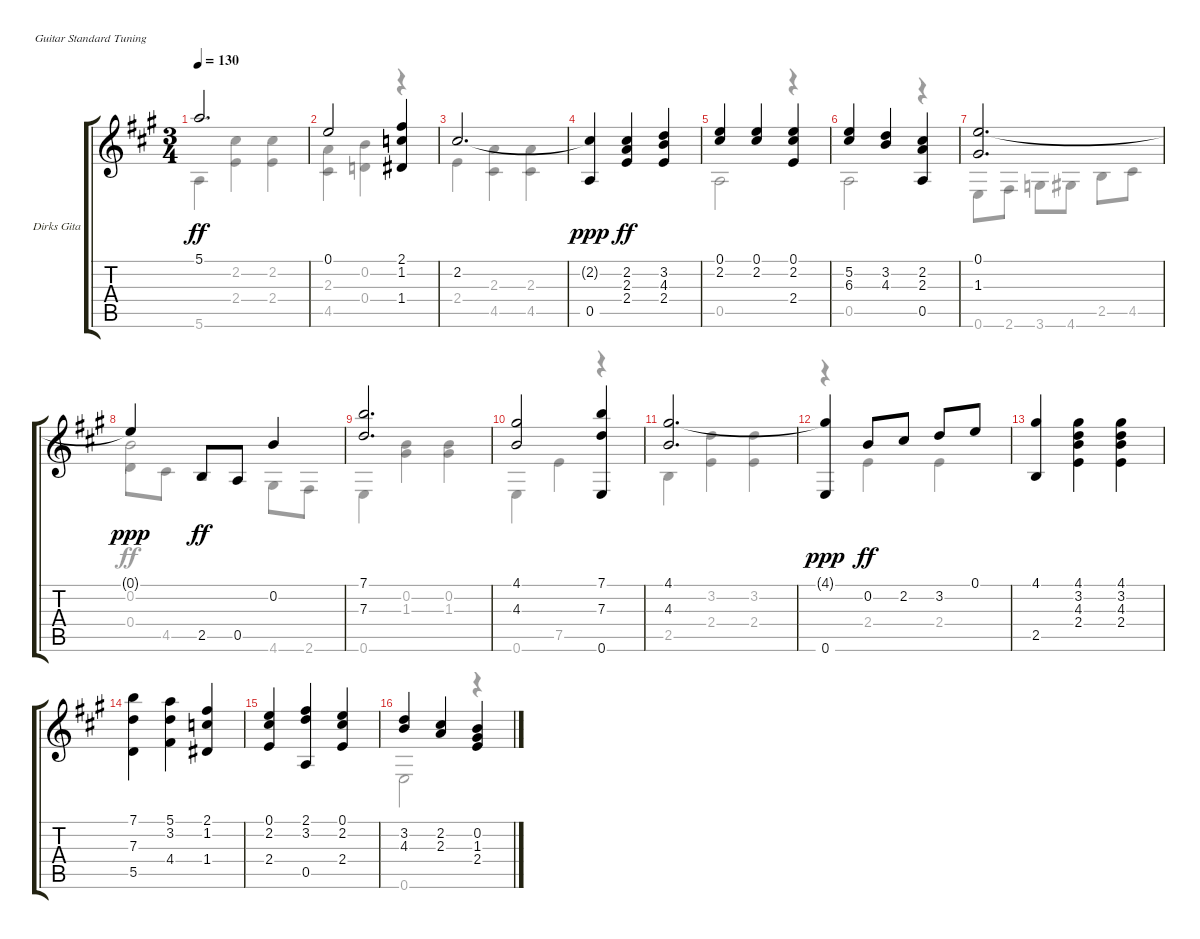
\bracketExtendMode groupsimilarinstruments
\firstSystemTrackNameOrientation horizontal
\otherSystemsTrackNameOrientation horizontal
\track ("Dirks Gitarre" "Dirks Gita") {instrument acousticguitarnylon}
\staff {score tabs}
\tuning (E4 B3 G3 D3 A2 E2)
\voice
\ts (3 4)
\tempo 130
\clef g2
\ks a
5.1.2{d dy ff instrument acousticguitarnylon} |
0.1.2 (2.1 1.2 1.4).4 |
2.2.2{d} |
(2.2{t} 0.5).4{dy ppp} (2.2 2.3 2.4).4{dy ff} (3.2 4.3 2.4).4 |
(0.1 2.2).4 (0.1 2.2).4 (0.1 2.2 2.4).4 |
(5.2 6.3).4 (3.2 4.3).4 (2.2 2.3 0.5).4 |
(0.1 1.3).2{d} |
0.1{t}.4{dy ppp} 2.5.8{dy ff} 0.5.8 0.2.4 |
(7.1 7.3).2{d} |
(4.1 4.3).2 (7.1 7.3 0.6).4 |
(4.1 4.3).2{d} |
(4.1{t} 0.6).4{dy ppp} 0.2.8{dy ff} 2.2.8 3.2.8 0.1.8 |
(4.1 2.5).4 (4.1 3.2 4.3 2.4).4 (4.1 3.2 4.3 2.4).4 |
(7.1 7.3 5.5).4 (5.1 3.2 4.4).4 (2.1 1.2 1.4).4 |
(0.1 2.2 2.4).4 (2.1 3.2 0.5).4 (0.1 2.2 2.4).4 |
(3.2 4.3).4 (2.2 2.3).4 (0.2 1.3 2.4).4
\voice
\clef g2
\ottava regular
\simile none
\ks a
5.6.4{dy ff} (2.2 2.4).4 (2.2 2.4).4 |
(2.3 4.5).4 (0.2 0.4).4 r.4 |
2.4.4 (2.3 4.5).4 (2.3 4.5).4 |
|
0.5.2 r.4 |
0.5.2 r.4 |
0.6.8 2.6.8 3.6.8 4.6.8 2.5.8 4.5.8 |
0.2.2 4.6.8 2.6.8 |
0.6.4 (0.2 1.3).4 (0.2 1.3).4 |
0.6.4 7.5.4 r.4 |
2.5.4 (3.2 2.4).4 (3.2 2.4).4 |
r.4 2.4.4 2.4.4 |
|
|
|
0.6.2 r.4
\voice
\clef g2
\ottava regular
\simile none
\ks a
|
|
|
|
|
|
|
0.4.8 4.5.8 r.2 |
|
|
|
|
|
|
|
